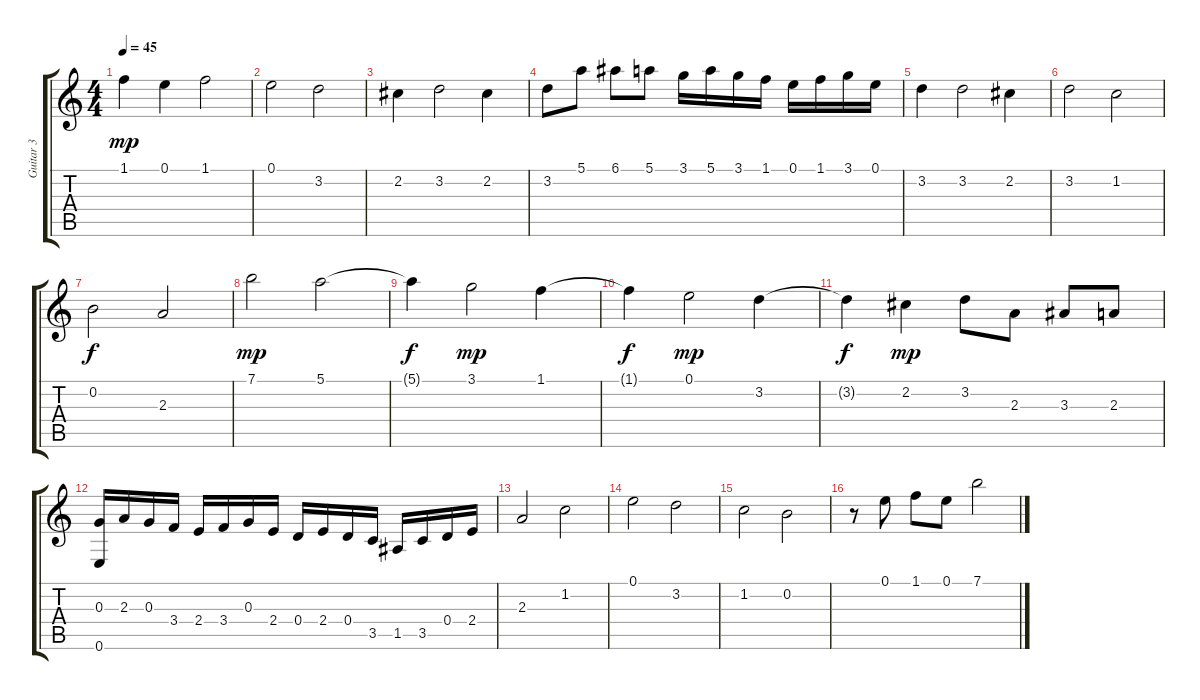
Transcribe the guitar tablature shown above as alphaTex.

\track ("Guitar 3" "Guitar 3") {instrument acousticguitarnylon}
\staff {score tabs}
\tuning (E4 B3 G3 D3 A2 E2) {hide}
\ts (4 4)
\tempo 45
\clef g2
\ks c
1.1.4{dy mp instrument acousticguitarnylon} 0.1.4 1.1.2 |
0.1.2 3.2.2 |
2.2.4 3.2.2 2.2.4 |
3.2.8 5.1.8 6.1.8 5.1.8 3.1.16 5.1.16 3.1.16 1.1.16 0.1.16 1.1.16 3.1.16 0.1.16 |
3.2.4 3.2.2 2.2.4 |
3.2.2 1.2.2 |
0.2.2{dy f} 2.3.2 |
7.1.2{dy mp} 5.1.2 |
5.1{t}.4{dy f} 3.1.2{dy mp} 1.1.4 |
1.1{t}.4{dy f} 0.1.2{dy mp} 3.2.4 |
3.2{t}.4{dy f} 2.2.4{dy mp} 3.2.8 2.3.8 3.3.8 2.3.8 |
(0.3 0.6).16 2.3.16 0.3.16 3.4.16 2.4.16 3.4.16 0.3.16 2.4.16 0.4.16 2.4.16 0.4.16 3.5.16 1.5.16 3.5.16 0.4.16 2.4.16 |
2.3.2 1.2.2 |
0.1.2 3.2.2 |
1.2.2 0.2.2 |
r.8 0.1.8 1.1.8 0.1.8 7.1.2
